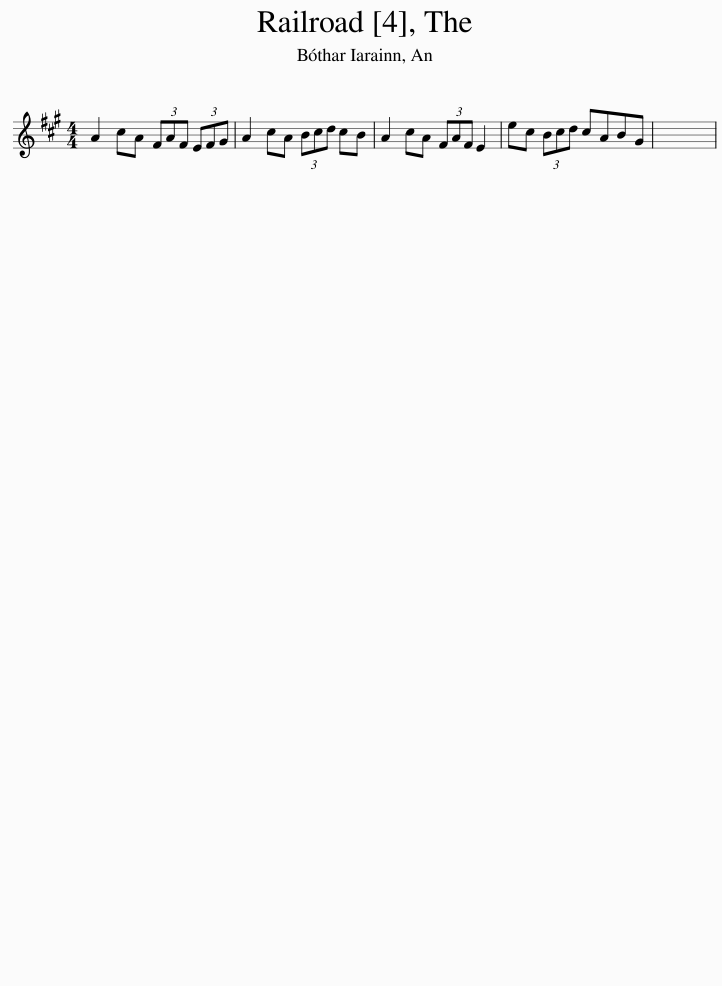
X:1
L:1/8
M:4/4
I:linebreak $
K:A
V:1 treble
V:1
 A2 cA (3FAF (3EFG | A2 cA (3Bcd cB | A2 cA (3FAF E2 | ec (3Bcd cABG | x8 | %5
